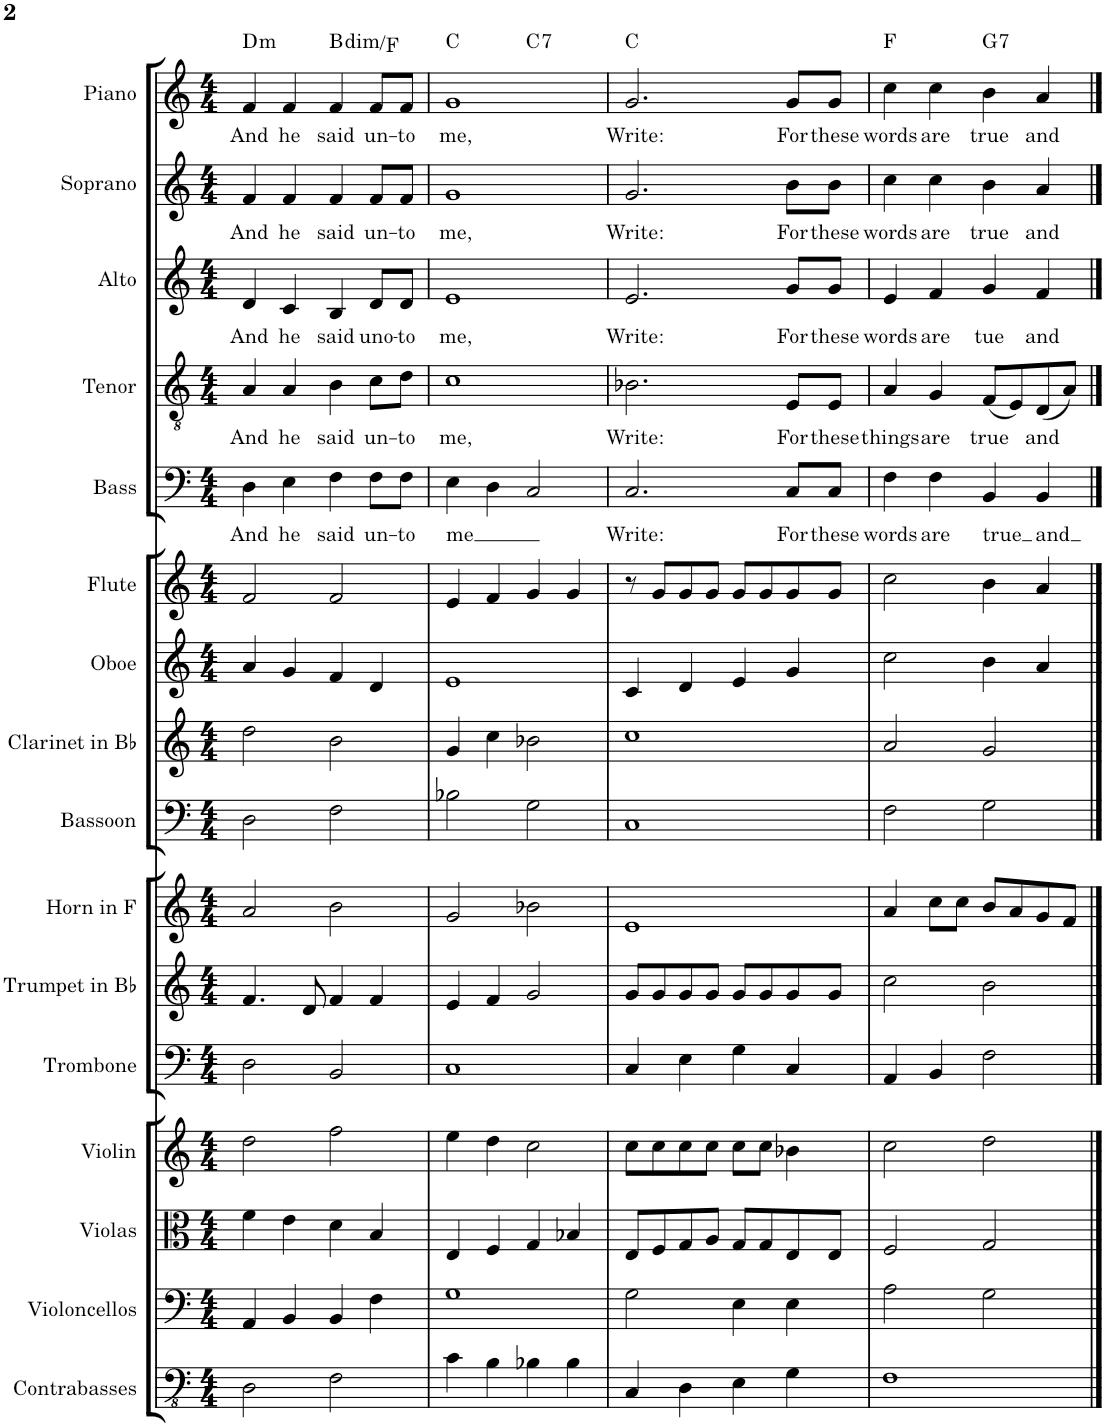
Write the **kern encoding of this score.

**kern	**kern	**kern	**kern	**kern	**kern	**kern	**kern	**kern	**kern	**kern	**kern	**text	**kern	**text	**kern	**text	**kern	**text	**kern	**text	**harte
*part16	*part15	*part14	*part13	*part12	*part11	*part10	*part9	*part8	*part7	*part6	*part5	*part5	*part4	*part4	*part3	*part3	*part2	*part2	*part1	*part1	*part1
*staff16	*staff15	*staff14	*staff13	*staff12	*staff11	*staff10	*staff9	*staff8	*staff7	*staff6	*staff5	*staff5	*staff4	*staff4	*staff3	*staff3	*staff2	*staff2	*staff1	*staff1	*
*I"Contrabasses	*I"Violoncellos	*I"Violas	*I"Violin	*I"Trombone	*I"Trumpet in Bb	*I"Horn in F	*I"Bassoon	*I"Clarinet in Bb	*I"Oboe	*I"Flute	*I"Bass	*	*I"Tenor	*	*I"Alto	*	*I"Soprano	*	*I"Piano	*	*
*I'Cbs.	*I'Vcs.	*I'Vlas.	*I'Vln.	*I'Tbn.	*I'Tpt. in Bb	*I'Hn. in F	*I'Bsn.	*I'Cl. in Bb	*I'Ob.	*I'Fl.	*I'B.	*	*I'T.	*	*I'A.	*	*I'S.	*	*	*	*
*clefFv4	*clefF4	*clefC3	*clefG2	*clefF4	*clefG2	*clefG2	*clefF4	*clefG2	*clefG2	*clefG2	*clefF4	*	*clefGv2	*	*clefG2	*	*clefG2	*	*clefG2	*	*
*	*	*	*	*	*Trd1c2	*Trd4c7	*	*Trd1c2	*	*	*	*	*	*	*	*	*	*	*	*	*
*k[]	*k[]	*k[]	*k[]	*k[]	*k[]	*k[]	*k[]	*k[]	*k[]	*k[]	*k[]	*	*k[]	*	*k[]	*	*k[]	*	*k[]	*	*
*M4/4	*M4/4	*M4/4	*M4/4	*M4/4	*M4/4	*M4/4	*M4/4	*M4/4	*M4/4	*M4/4	*M4/4	*	*M4/4	*	*M4/4	*	*M4/4	*	*M4/4	*	*
=1	=1	=1	=1	=1	=1	=1	=1	=1	=1	=1	=1	=1	=1	=1	=1	=1	=1	=1	=1	=1	=1
!	!	!	!	!	!	!	!	!	!	!	!	!LO:LY:b	!	!LO:LY:b	!	!LO:LY:b	!	!LO:LY:b	!	!LO:LY:b	!LO:H:kt=m
2DD\	4AA/	4f\	2dd\	2D\	4.f/	2a/	2D\	2dd\	4a/	2f/	4D\	And	4A/	And	4d/	And	4f/	And	4f/	And	D:min
!	!	!	!	!	!	!	!	!	!	!	!	!LO:LY:b	!	!LO:LY:b	!	!LO:LY:b	!	!LO:LY:b	!	!LO:LY:b	!
.	4BB/	4e\	.	.	.	.	.	.	4g/	.	4E\	he	4A/	he	4c/	he	4f/	he	4f/	he	.
.	.	.	.	.	8d/	.	.	.	.	.	.	.	.	.	.	.	.	.	.	.	.
!	!	!	!	!	!	!	!	!	!	!	!	!LO:LY:b	!	!LO:LY:b	!	!LO:LY:b	!	!LO:LY:b	!	!LO:LY:b	!LO:H:kt=dim
2FF\	4BB/	4d\	2ff\	2BB/	4f/	2b\	2F\	2b\	4f/	2f/	4F\	said	4B\	said	4B/	said	4f/	said	4f/	said	B:dim/b5
!	!	!	!	!	!	!	!	!	!	!	!	!LO:LY:b	!	!LO:LY:b	!	!LO:LY:b	!	!LO:LY:b	!	!LO:LY:b	!
.	4F\	4B/	.	.	4f/	.	.	.	4d/	.	8F\L	un-	8c\L	un-	8d/L	uno-	8f/L	un-	8f/L	un-	.
!	!	!	!	!	!	!	!	!	!	!	!	!LO:LY:b	!	!LO:LY:b	!	!LO:LY:b	!	!LO:LY:b	!	!LO:LY:b	!
.	.	.	.	.	.	.	.	.	.	.	8F\J	-to	8d\J	-to	8d/J	-to	8f/J	-to	8f/J	-to	.
=2	=2	=2	=2	=2	=2	=2	=2	=2	=2	=2	=2	=2	=2	=2	=2	=2	=2	=2	=2	=2	=2
!	!	!	!	!	!	!	!	!	!	!	!	!LO:LY:b	!	!LO:LY:b	!	!LO:LY:b	!	!LO:LY:b	!	!LO:LY:b	!
*	*	*	*	*	*	*	*	*	*	*	*	*	*	*	*	*	*	*	*^	*	*
4C\	1G	4E/	4ee\	1C	4e/	2g/	2B-X\	4g/	1e	4e/	4E\	me	1c	me,	1e	me,	1g	me,	1g	2ryy	me,	C:maj
4BB\	.	4F/	4dd\	.	4f/	.	.	4cc\	.	4f/	4D\	.	.	.	.	.	.	.	.	.	.	.
!	!	!	!	!	!	!	!	!	!	!	!	!	!	!	!	!	!	!	!	!	!	!LO:H:kt=7
4BB-X\	.	4G/	2cc\	.	2g/	2b-X\	2G\	2b-X\	.	4g/	2C/	.	.	.	.	.	.	.	.	2ryy	.	C:7
4BB-\	.	4B-X/	.	.	.	.	.	.	.	4g/	.	.	.	.	.	.	.	.	.	.	.	.
=3	=3	=3	=3	=3	=3	=3	=3	=3	=3	=3	=3	=3	=3	=3	=3	=3	=3	=3	=3	=3	=3	=3
!	!	!	!	!	!	!	!	!	!	!	!	!LO:LY:b	!	!LO:LY:b	!	!LO:LY:b	!	!LO:LY:b	!	!	!LO:LY:b	!
*	*	*	*	*	*	*	*	*	*	*	*	*	*	*	*	*	*	*	*v	*v	*	*
4CC/	2G\	8E/L	8cc\L	4C/	8g/L	1e	1C	1cc	4c/	8r	2.C/	Write:	2.B-X\	Write:	2.e/	Write:	2.g/	Write:	2.g/	Write:	C:maj
.	.	8F/	8cc\	.	8g/	.	.	.	.	8g/L	.	.	.	.	.	.	.	.	.	.	.
4DD\	.	8G/	8cc\	4E\	8g/	.	.	.	4d/	8g/	.	.	.	.	.	.	.	.	.	.	.
.	.	8A/J	8cc\J	.	8g/J	.	.	.	.	8g/J	.	.	.	.	.	.	.	.	.	.	.
4EE\	4E\	8G/L	8cc\L	4G\	8g/L	.	.	.	4e/	8g/L	.	.	.	.	.	.	.	.	.	.	.
.	.	8G/	8cc\J	.	8g/	.	.	.	.	8g/	.	.	.	.	.	.	.	.	.	.	.
!	!	!	!	!	!	!	!	!	!	!	!	!LO:LY:b	!	!LO:LY:b	!	!LO:LY:b	!	!LO:LY:b	!	!LO:LY:b	!
4GG\	4E\	8E/	4b-X\	4C/	8g/	.	.	.	4g/	8g/	8C/L	For	8E/L	For	8g/L	For	8b\L	For	8g/L	For	.
!	!	!	!	!	!	!	!	!	!	!	!	!LO:LY:b	!	!LO:LY:b	!	!LO:LY:b	!	!LO:LY:b	!	!LO:LY:b	!
.	.	8E/J	.	.	8g/J	.	.	.	.	8g/J	8C/J	these	8E/J	these	8g/J	these	8b\J	these	8g/J	these	.
=4	=4	=4	=4	=4	=4	=4	=4	=4	=4	=4	=4	=4	=4	=4	=4	=4	=4	=4	=4	=4	=4
!	!	!	!	!	!	!	!	!	!	!	!	!LO:LY:b	!	!LO:LY:b	!	!LO:LY:b	!	!LO:LY:b	!	!LO:LY:b	!
1FF	2A\	2F/	2cc\	4AA/	2cc\	4a/	2F\	2a/	2cc\	2cc\	4F\	words	4A/	things	4e/	words	4cc\	words	4cc\	words	F:maj
!	!	!	!	!	!	!	!	!	!	!	!	!LO:LY:b	!	!LO:LY:b	!	!LO:LY:b	!	!LO:LY:b	!	!LO:LY:b	!
.	.	.	.	4BB/	.	8cc\L	.	.	.	.	4F\	are	4G/	are	4f/	are	4cc\	are	4cc\	are	.
.	.	.	.	.	.	8cc\J	.	.	.	.	.	.	.	.	.	.	.	.	.	.	.
!	!	!	!	!	!	!	!	!	!	!	!	!LO:LY:b	!	!LO:LY:b	!	!LO:LY:b	!	!LO:LY:b	!	!LO:LY:b	!LO:H:kt=7
.	2G\	2G/	2dd\	2F\	2b\	8b/L	2G\	2g/	4b\	4b\	4BB/	true	(8F/L	true	4g/	tue	4b\	true	4b\	true	G:7
.	.	.	.	.	.	8a/	.	.	.	.	.	.	8E/)	.	.	.	.	.	.	.	.
!	!	!	!	!	!	!	!	!	!	!	!	!LO:LY:b	!	!LO:LY:b	!	!LO:LY:b	!	!LO:LY:b	!	!LO:LY:b	!
.	.	.	.	.	.	8g/	.	.	4a/	4a/	4BB/	and	(8D/	and	4f/	and	4a/	and	4a/	and	.
.	.	.	.	.	.	8f/J	.	.	.	.	.	.	8A/J)	.	.	.	.	.	.	.	.
==	==	==	==	==	==	==	==	==	==	==	==	==	==	==	==	==	==	==	==	==	==
*-	*-	*-	*-	*-	*-	*-	*-	*-	*-	*-	*-	*-	*-	*-	*-	*-	*-	*-	*-	*-	*-
